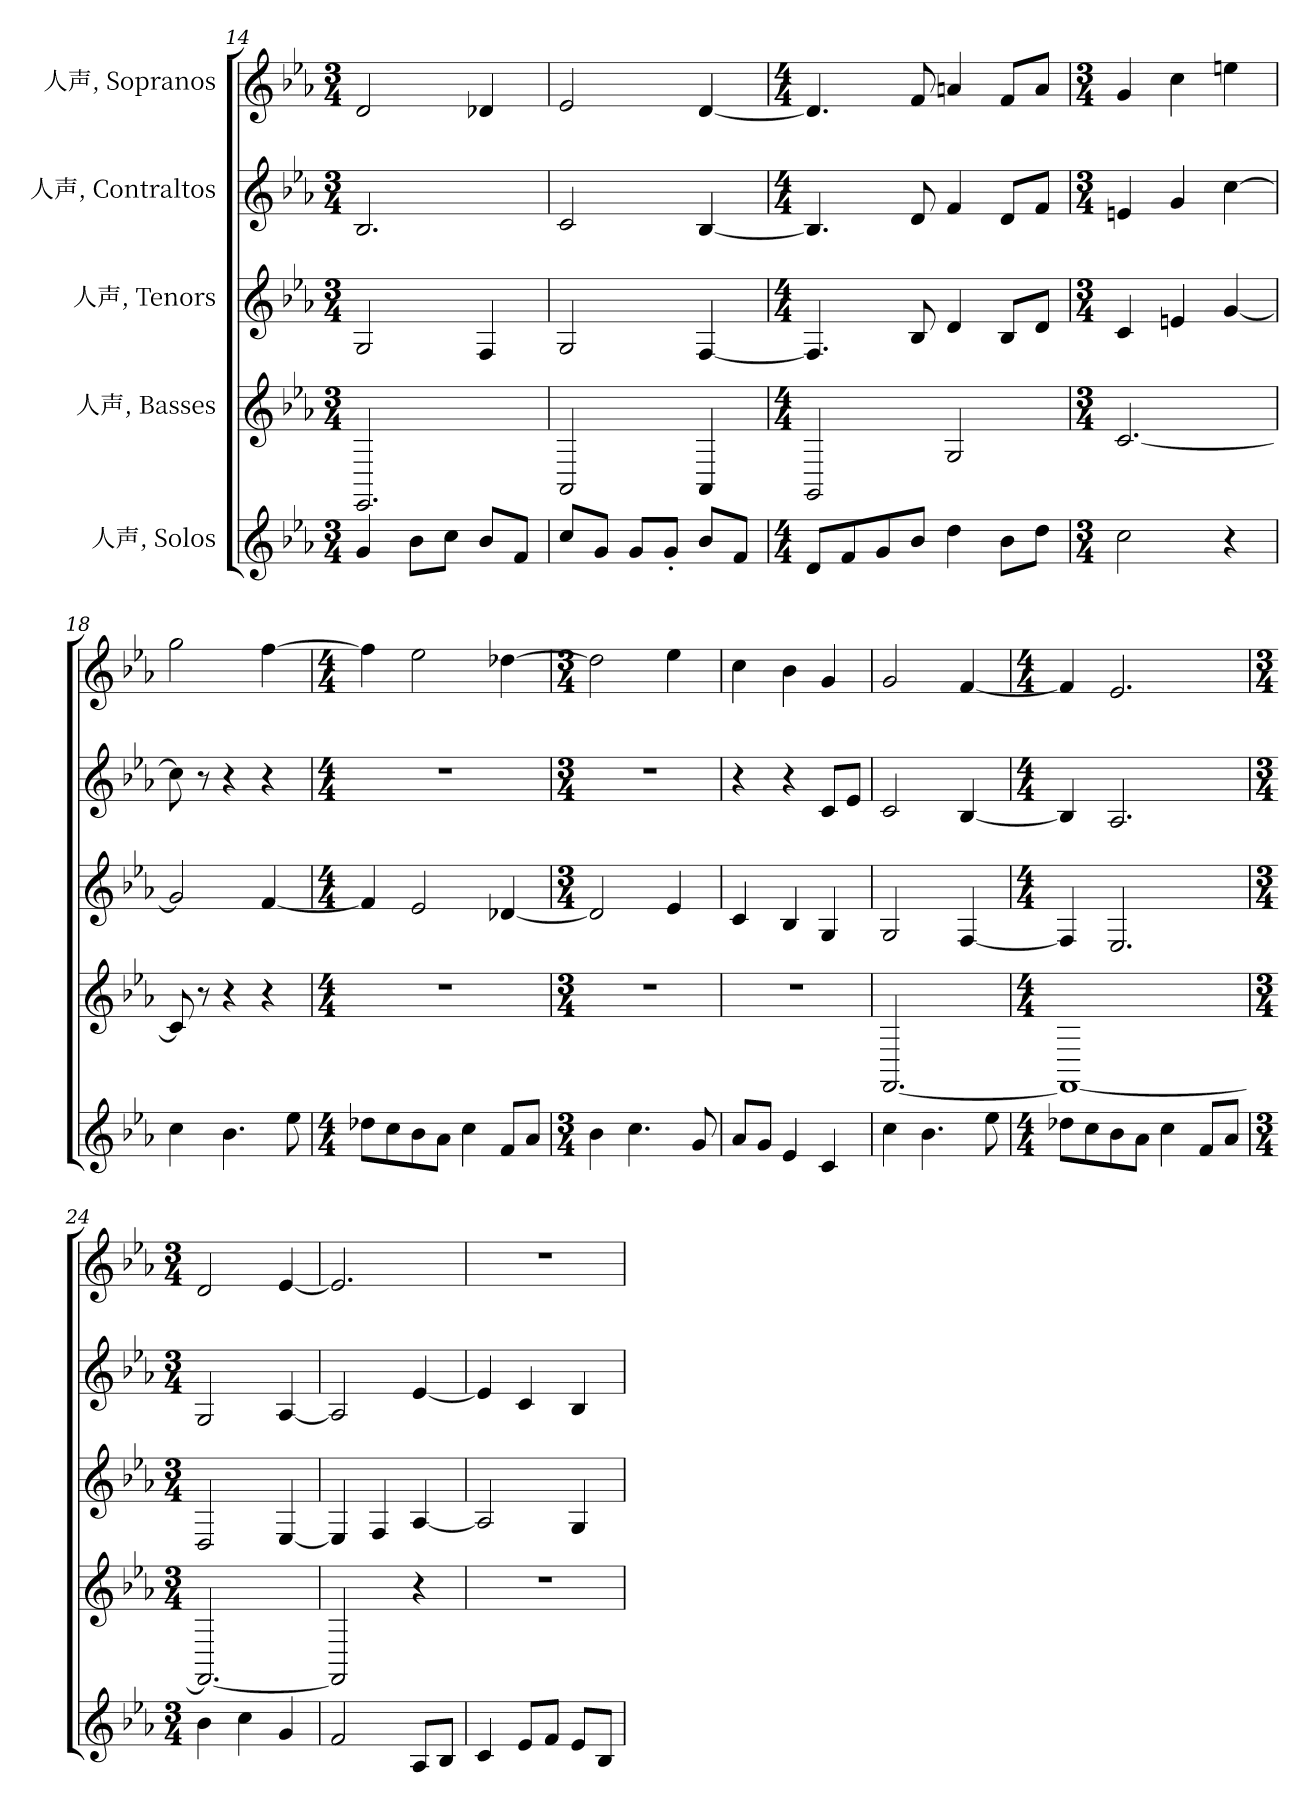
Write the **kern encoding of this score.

**kern	**kern	**kern	**kern	**kern
*part5	*part4	*part3	*part2	*part1
*staff5	*staff4	*staff3	*staff2	*staff1
*I"人声, Solos	*I"人声, Basses	*I"人声, Tenors	*I"人声, Contraltos	*I"人声, Sopranos
!!LO:PB:g=z
*clefG2	*clefG2	*clefG2	*clefG2	*clefG2
*k[b-e-a-]	*k[b-e-a-]	*k[b-e-a-]	*k[b-e-a-]	*k[b-e-a-]
*M3/4	*M3/4	*M3/4	*M3/4	*M3/4
=14	=14	=14	=14	=14
4g/	2.EE-/	2G/	2.B-/	2d/
8b-\L	.	.	.	.
8cc\J	.	.	.	.
8b-/L	.	4F/	.	4d-X/
8f/J	.	.	.	.
=15	=15	=15	=15	=15
8cc/L	2AA-/	2G/	2c/	2e-/
8g/J	.	.	.	.
8g/L	.	.	.	.
8g'/J	.	.	.	.
*	*	*	*	*MM67
8b-/L	4AA-/	[4F/	[4B-/	[4d/
8f/J	.	.	.	.
=16	=16	=16	=16	=16
*M4/4	*M4/4	*M4/4	*M4/4	*M4/4
8d/L	2GG/	4.F/]	4.B-/]	4.d/]
8f/	.	.	.	.
8g/	.	.	.	.
8b-/J	.	8B-/	8d/	8f/
4dd\	2G/	4d/	4f/	4an/
8b-\L	.	8B-/L	8d/L	8f/L
8dd\J	.	8d/J	8f/J	8a/J
=17	=17	=17	=17	=17
*M3/4	*M3/4	*M3/4	*M3/4	*M3/4
*	*	*	*	*MM70
2cc\	[2.c/	4c/	4en/	4g/
.	.	4en/	4g/	4cc\
4r	.	[4g/	[4cc\	4een\
=18	=18	=18	=18	=18
*	*	*	*	*MM34
4cc\	8c/]	2g/]	8cc\]	2gg\
.	8r	.	8r	.
4.b-\	4r	.	4r	.
.	4r	[4f/	4r	[4ff\
8ee-\	.	.	.	.
!!LO:LB:g=z
=19	=19	=19	=19	=19
*M4/4	*M4/4	*M4/4	*M4/4	*M4/4
8dd-X\L	1r	4f/]	1r	4ff\]
8cc\	.	.	.	.
8b-\	.	2e-/	.	2ee-\
8a-\J	.	.	.	.
4cc\	.	.	.	.
8f/L	.	[4d-X/	.	[4dd-X\
8a-/J	.	.	.	.
=20	=20	=20	=20	=20
*M3/4	*M3/4	*M3/4	*M3/4	*M3/4
4b-\	2.r	2d-/]	2.r	2dd-\]
4.cc\	.	.	.	.
.	.	4e-/	.	4ee-\
8g/	.	.	.	.
=21	=21	=21	=21	=21
8a-/L	2.r	4c/	4r	4cc\
8g/J	.	.	.	.
4e-/	.	4B-/	4r	4b-\
4c/	.	4G/	8c/L	4g/
.	.	.	8e-/J	.
=22	=22	=22	=22	=22
*	*	*	*	*MM67
4cc\	[2.FF/	2G/	2c/	2g/
4.b-\	.	.	.	.
.	.	[4F/	[4B-/	[4f/
8ee-\	.	.	.	.
=23	=23	=23	=23	=23
*M4/4	*M4/4	*M4/4	*M4/4	*M4/4
8dd-X\L	1FF_	4F/]	4B-/]	4f/]
8cc\	.	.	.	.
8b-\	.	2.E-/	2.A-/	2.e-/
8a-\J	.	.	.	.
4cc\	.	.	.	.
8f/L	.	.	.	.
8a-/J	.	.	.	.
=24	=24	=24	=24	=24
*M3/4	*M3/4	*M3/4	*M3/4	*M3/4
4b-\	2.FF/_	2D/	2G/	2d/
4cc\	.	.	.	.
4g/	.	[4E-/	[4A-/	[4e-/
!!LO:PB:g=z
=25	=25	=25	=25	=25
2f/	2FF/]	4E-/]	2A-/]	2.e-/]
.	.	4F/	.	.
8A-/L	4r	[4A-/	[4e-/	.
8B-/J	.	.	.	.
=26	=26	=26	=26	=26
4c/	2.r	2A-/]	4e-/]	2.r
8e-/L	.	.	4c/	.
8f/J	.	.	.	.
8e-/L	.	4G/	4B-/	.
8B-/J	.	.	.	.
=	=	=	=	=
*-	*-	*-	*-	*-
